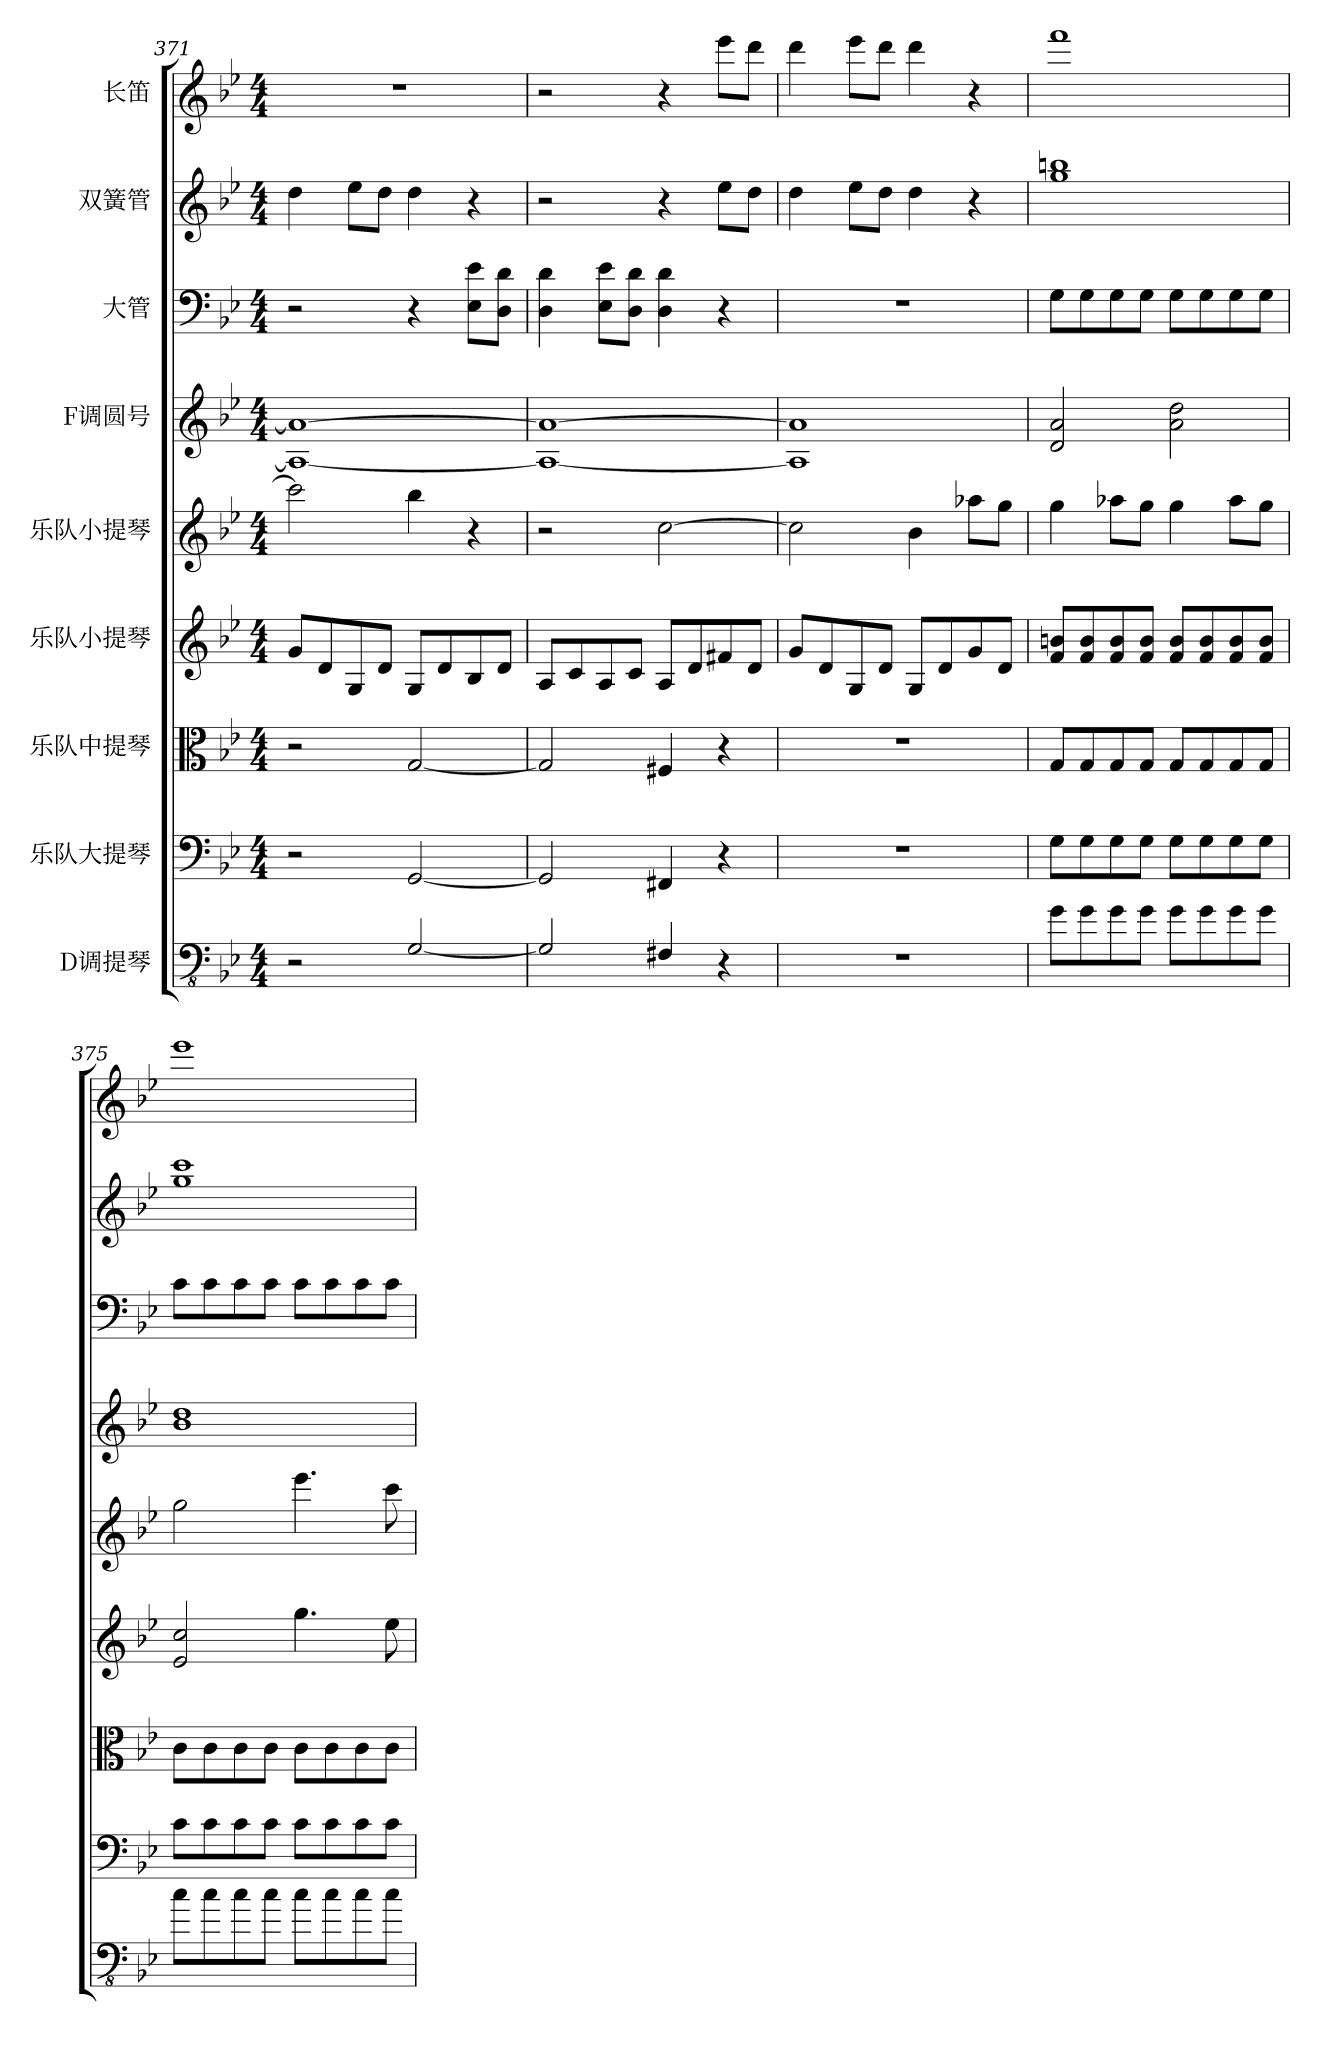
**kern	**kern	**kern	**kern	**kern	**kern	**kern	**kern	**kern
*part9	*part8	*part7	*part6	*part5	*part4	*part3	*part2	*part1
*staff9	*staff8	*staff7	*staff6	*staff5	*staff4	*staff3	*staff2	*staff1
*I"D调提琴	*I"乐队大提琴	*I"乐队中提琴	*I"乐队小提琴	*I"乐队小提琴	*I"F调圆号	*I"大管	*I"双簧管	*I"长笛
*clefFv4	*clefF4	*clefC3	*clefG2	*clefG2	*clefG2	*clefF4	*clefG2	*clefG2
*ITrd7c12	*	*	*	*	*ITrd4c7	*	*	*
*k[b-e-]	*k[b-e-]	*k[b-e-]	*k[b-e-]	*k[b-e-]	*k[b-e-a-]	*k[b-e-]	*k[b-e-]	*k[b-e-]
*M4/4	*M4/4	*M4/4	*M4/4	*M4/4	*M4/4	*M4/4	*M4/4	*M4/4
=371	=371	=371	=371	=371	=371	=371	=371	=371
2r	2r	2r	8g/L	2ccc\]	1D_ 1d_	2r	4dd\	1r
.	.	.	8d/	.	.	.	.	.
.	.	.	8G/	.	.	.	8ee-\L	.
.	.	.	8d/J	.	.	.	8dd\J	.
[2GGG/	[2GG/	[2G/	8G/L	4bb-\	.	4r	4dd\	.
.	.	.	8d/	.	.	.	.	.
.	.	.	8B-/	4r	.	8E-\ 8e-\L	4r	.
.	.	.	8d/J	.	.	8D\ 8d\J	.	.
!!LO:PB:g=z
=372	=372	=372	=372	=372	=372	=372	=372	=372
2GGG/]	2GG/]	2G/]	8A/L	2r	1D_ 1d_	4D\ 4d\	2r	2r
.	.	.	8c/	.	.	.	.	.
.	.	.	8A/	.	.	8E-\ 8e-\L	.	.
.	.	.	8c/J	.	.	8D\ 8d\J	.	.
4FFF#X/	4FF#X/	4F#X/	8A/L	[2cc\	.	4D\ 4d\	4r	4r
.	.	.	8d/	.	.	.	.	.
4r	4r	4r	8f#X/	.	.	4r	8ee-\L	8eee-\L
.	.	.	8d/J	.	.	.	8dd\J	8ddd\J
=373	=373	=373	=373	=373	=373	=373	=373	=373
1r	1r	1r	8g/L	2cc\]	1D] 1d]	1r	4dd\	4ddd\
.	.	.	8d/	.	.	.	.	.
.	.	.	8G/	.	.	.	8ee-\L	8eee-\L
.	.	.	8d/J	.	.	.	8dd\J	8ddd\J
.	.	.	8G/L	4b-\	.	.	4dd\	4ddd\
.	.	.	8d/	.	.	.	.	.
.	.	.	8g/	8aa-X\L	.	.	4r	4r
.	.	.	8d/J	8gg\J	.	.	.	.
=374	=374	=374	=374	=374	=374	=374	=374	=374
8GG\L	8G\L	8G/L	8f/ 8bn/L	4gg\	2G/ 2d/	8G\L	1gg 1bbn	1fff
8GG\	8G\	8G/	8f/ 8b/	.	.	8G\	.	.
8GG\	8G\	8G/	8f/ 8b/	8aa-X\L	.	8G\	.	.
8GG\J	8G\J	8G/J	8f/ 8b/J	8gg\J	.	8G\J	.	.
8GG\L	8G\L	8G/L	8f/ 8b/L	4gg\	2d\ 2g\	8G\L	.	.
8GG\	8G\	8G/	8f/ 8b/	.	.	8G\	.	.
8GG\	8G\	8G/	8f/ 8b/	8aa-\L	.	8G\	.	.
8GG\J	8G\J	8G/J	8f/ 8b/J	8gg\J	.	8G\J	.	.
=375	=375	=375	=375	=375	=375	=375	=375	=375
8C\L	8c\L	8c\L	2e-/ 2cc/	2gg\	1e- 1g	8c\L	1gg 1ccc	1eee-
8C\	8c\	8c\	.	.	.	8c\	.	.
8C\	8c\	8c\	.	.	.	8c\	.	.
8C\J	8c\J	8c\J	.	.	.	8c\J	.	.
8C\L	8c\L	8c\L	4.gg\	4.eee-\	.	8c\L	.	.
8C\	8c\	8c\	.	.	.	8c\	.	.
8C\	8c\	8c\	.	.	.	8c\	.	.
8C\J	8c\J	8c\J	8ee-\	8ccc\	.	8c\J	.	.
=	=	=	=	=	=	=	=	=
*-	*-	*-	*-	*-	*-	*-	*-	*-
